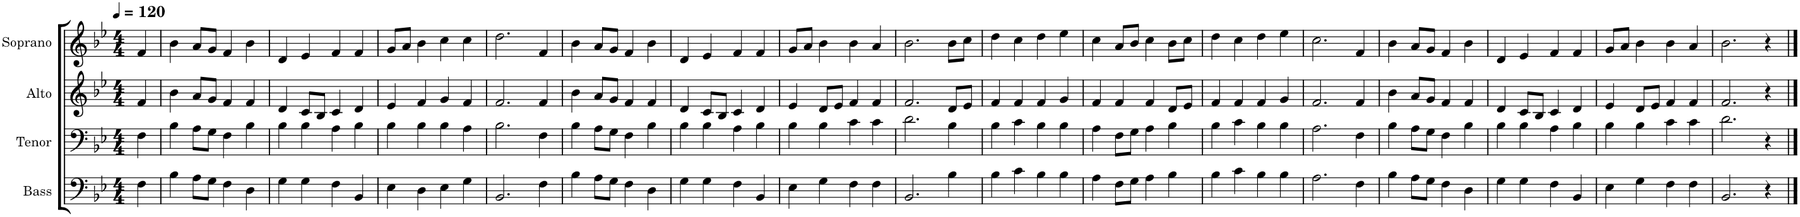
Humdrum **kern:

**kern	**kern	**kern	**kern
*part4	*part3	*part2	*part1
*staff4	*staff3	*staff2	*staff1
*I"Bass	*I"Tenor	*I"Alto	*I"Soprano
*I'B.	*I'T.	*I'A.	*I'S.
*clefF4	*clefF4	*clefG2	*clefG2
*k[b-e-]	*k[b-e-]	*k[b-e-]	*k[b-e-]
*M4/4	*M4/4	*M4/4	*M4/4
*MM120	*MM120	*MM120	*MM120
=	=	=	=
4F\	4F\	4f/	4f/
=1	=1	=1	=1
4B-\	4B-\	4b-\	4b-\
8A\L	8A\L	8a/L	8a/L
8G\J	8G\J	8g/J	8g/J
4F\	4F\	4f/	4f/
4D\	4B-\	4f/	4b-\
=2	=2	=2	=2
4G\	4B-\	4d/	4d/
4G\	4B-\	8c/L	4e-/
.	.	8B-/J	.
4F\	4A\	4c/	4f/
4BB-/	4B-\	4d/	4f/
=3	=3	=3	=3
4E-\	4B-\	4e-/	8g/L
.	.	.	8a/J
4D\	4B-\	4f/	4b-\
4E-\	4B-\	4g/	4cc\
4G\	4A\	4f/	4cc\
=4	=4	=4	=4
2.BB-/	2.B-\	2.f/	2.dd\
4F\	4F\	4f/	4f/
=5	=5	=5	=5
4B-\	4B-\	4b-\	4b-\
8A\L	8A\L	8a/L	8a/L
8G\J	8G\J	8g/J	8g/J
4F\	4F\	4f/	4f/
4D\	4B-\	4f/	4b-\
=6	=6	=6	=6
4G\	4B-\	4d/	4d/
4G\	4B-\	8c/L	4e-/
.	.	8B-/J	.
4F\	4A\	4c/	4f/
4BB-/	4B-\	4d/	4f/
=7	=7	=7	=7
4E-\	4B-\	4e-/	8g/L
.	.	.	8a/J
4G\	4B-\	8d/L	4b-\
.	.	8e-/J	.
4F\	4c\	4f/	4b-\
4F\	4c\	4f/	4a/
=8	=8	=8	=8
2.BB-/	2.d\	2.f/	2.b-\
4B-\	4B-\	8d/L	8b-\L
.	.	8e-/J	8cc\J
=9	=9	=9	=9
4B-\	4B-\	4f/	4dd\
4c\	4c\	4f/	4cc\
4B-\	4B-\	4f/	4dd\
4B-\	4B-\	4g/	4ee-\
=10	=10	=10	=10
4A\	4A\	4f/	4cc\
8F\L	8F\L	4f/	8a/L
8G\J	8G\J	.	8b-/J
4A\	4A\	4f/	4cc\
4B-\	4B-\	8d/L	8b-\L
.	.	8e-/J	8cc\J
=11	=11	=11	=11
4B-\	4B-\	4f/	4dd\
4c\	4c\	4f/	4cc\
4B-\	4B-\	4f/	4dd\
4B-\	4B-\	4g/	4ee-\
=12	=12	=12	=12
2.A\	2.A\	2.f/	2.cc\
4F\	4F\	4f/	4f/
=13	=13	=13	=13
4B-\	4B-\	4b-\	4b-\
8A\L	8A\L	8a/L	8a/L
8G\J	8G\J	8g/J	8g/J
4F\	4F\	4f/	4f/
4D\	4B-\	4f/	4b-\
=14	=14	=14	=14
4G\	4B-\	4d/	4d/
4G\	4B-\	8c/L	4e-/
.	.	8B-/J	.
4F\	4A\	4c/	4f/
4BB-/	4B-\	4d/	4f/
=15	=15	=15	=15
4E-\	4B-\	4e-/	8g/L
.	.	.	8a/J
4G\	4B-\	8d/L	4b-\
.	.	8e-/J	.
4F\	4c\	4f/	4b-\
4F\	4c\	4f/	4a/
=16	=16	=16	=16
2.BB-/	2.d\	2.f/	2.b-\
4r	4r	4r	4r
==	==	==	==
*-	*-	*-	*-
